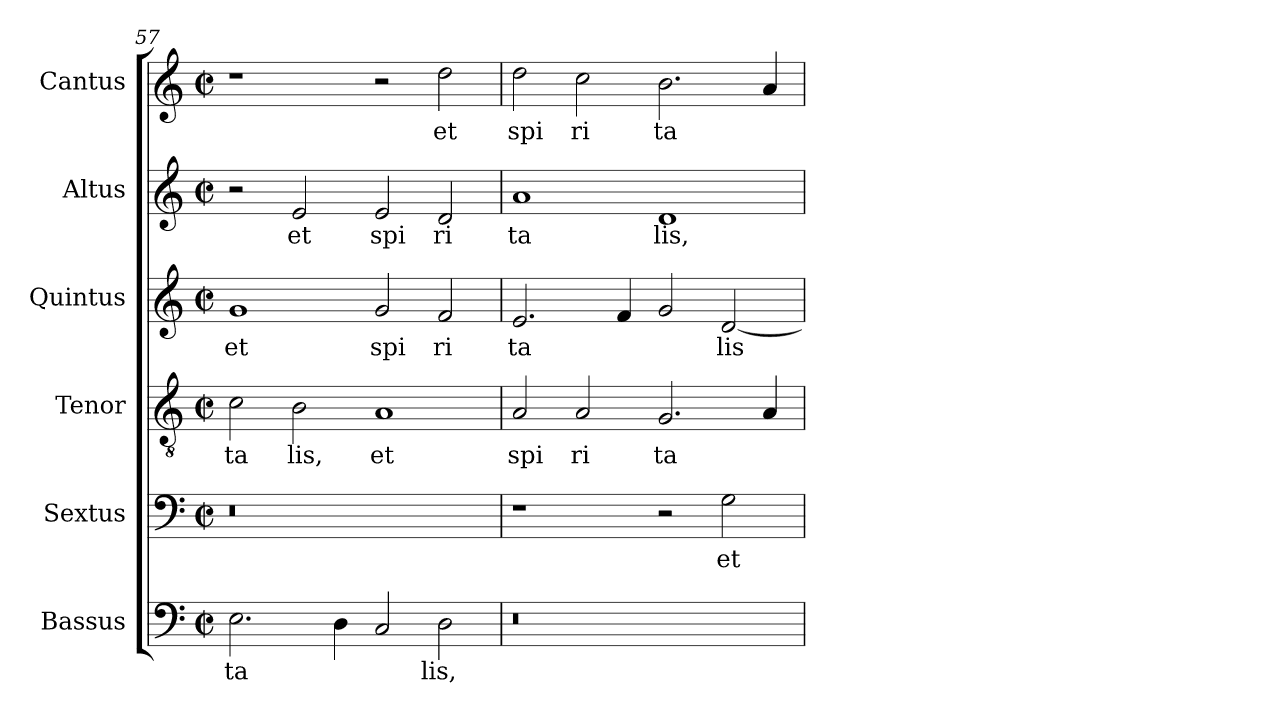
**kern	**text	**kern	**text	**kern	**text	**kern	**text	**kern	**text	**kern	**text
*part6	*part6	*part5	*part5	*part4	*part4	*part3	*part3	*part2	*part2	*part1	*part1
*staff6	*staff6	*staff5	*staff5	*staff4	*staff4	*staff3	*staff3	*staff2	*staff2	*staff1	*staff1
*I"Bassus	*	*I"Sextus	*	*I"Tenor	*	*I"Quintus	*	*I"Altus	*	*I"Cantus	*
*I'Bassus	*	*I'Sextus	*	*I'Tenor	*	*I'Quintus	*	*I'Altus	*	*I'Cantus	*
*clefF4	*	*clefF4	*	*clefGv2	*	*clefG2	*	*clefG2	*	*clefG2	*
*k[]	*	*k[]	*	*k[]	*	*k[]	*	*k[]	*	*k[]	*
*C:	*	*C:	*	*C:	*	*C:	*	*C:	*	*C:	*
*M2/2	*	*M2/2	*	*M2/2	*	*M2/2	*	*M2/2	*	*M2/2	*
*met(c|)	*	*met(c|)	*	*met(c|)	*	*met(c|)	*	*met(c|)	*	*met(c|)	*
=57	=57	=57	=57	=57	=57	=57	=57	=57	=57	=57	=57
!	!LO:LY:b:cj	!	!	!	!LO:LY:b:cj	!	!LO:LY:b:cj	!	!	!	!
2.E\	-ta-	0r	.	2c\	ta	1g	et	2r	.	1r	.
!	!	!	!	!	!LO:LY:b:cj	!	!	!	!LO:LY:b:cj	!	!
.	.	.	.	2B\	lis,	.	.	2e/	et	.	.
!	!LO:LY:b:cj	!	!	!	!	!	!	!	!	!	!
4D\	--	.	.	.	.	.	.	.	.	.	.
!	!LO:LY:b:cj	!	!	!	!LO:LY:b:cj	!	!LO:LY:b:cj	!	!LO:LY:b:cj	!	!
2C/	--	.	.	1A	et	2g/	spi	2e/	spi	2r	.
!	!LO:LY:b:cj	!	!	!	!	!	!LO:LY:b:cj	!	!LO:LY:b:cj	!	!LO:LY:b:cj
2D\	-lis,	.	.	.	.	2f/	ri	2d/	ri	2dd\	et
=58	=58	=58	=58	=58	=58	=58	=58	=58	=58	=58	=58
!	!	!	!	!	!LO:LY:b:cj	!	!LO:LY:b:cj	!	!LO:LY:b:cj	!	!LO:LY:b:cj
0r	.	1r	.	2A/	spi	2.e/	ta	1a	ta	2dd\	spi
!	!	!	!	!	!LO:LY:b:cj	!	!	!	!	!	!LO:LY:b:cj
.	.	.	.	2A/	ri	.	.	.	.	2cc\	ri
!	!	!	!	!	!	!	!LO:LY:b:cj	!	!	!	!
.	.	.	.	.	.	4f/	.	.	.	.	.
!	!	!	!	!	!LO:LY:b:cj	!	!LO:LY:b:cj	!	!LO:LY:b:cj	!	!LO:LY:b:cj
.	.	2r	.	2.G/	ta	2g/	.	1d	lis,	2.b\	ta
!	!	!	!LO:LY:b:cj	!	!	!	!LO:LY:b:cj	!	!	!	!
.	.	2G\	et	.	.	[<2d/	lis	.	.	.	.
!	!	!	!	!	!LO:LY:b:cj	!	!	!	!	!	!LO:LY:b:cj
.	.	.	.	4A/	.	.	.	.	.	4a/	.
=	=	=	=	=	=	=	=	=	=	=	=
*-	*-	*-	*-	*-	*-	*-	*-	*-	*-	*-	*-
